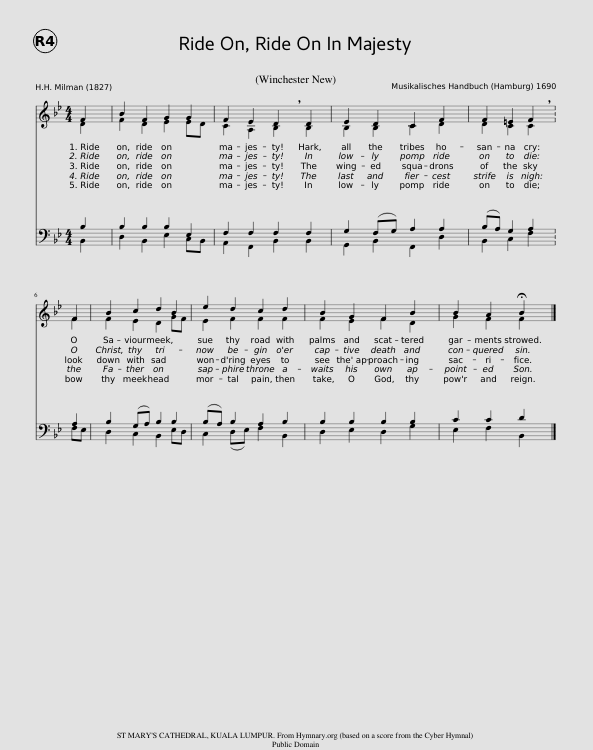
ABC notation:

X:1
%%score ( 1 2 ) ( 3 4 )
L:1/8
M:4/4
I:linebreak $
K:Bb
V:1 treble
V:2 treble
V:3 bass
V:4 bass
V:1
 F2 | B2 F2 G2 G2 | F2 E2 !breath!D2 D2 | E2 D2 C2 F2 | F2 =E2 !breath!F2 |$ %5
 F2 | B2 c2 d2 B2 | e2 d2 c2 d2 | B2 G2 F2 B2 | B2 A2 !fermata!B2 |] %10
V:2
 D2 | F2 D2 E2 ED | C2 A,2 B,2 B,2 | B,2 B,2 C2 D2 | D2 C2 C2 |$ %5
 F2 | F2 E2 D2 GF | E2 F2 F2 F2 | F2 E2 F2 D2 | G2 F2 F2 |] %10
V:3
 B,2 | B,2 B,2 B,2 E,2 | F,2 F,2 F,2 F,2 | G,2 (F,G,) A,2 A,2 | (B,A,) G,2 A,2 |$ %5
 A,2 | B,2 (G,A,) B,2 B,2 | (B,A,) B,2 A,2 B,2 | B,2 B,2 B,2 B,2 | C2 C2 D2 |] %10
V:4
 B,,2 | D,2 B,,2 E,2 C,B,, | A,,2 F,,2 B,,2 B,,2 | G,,2 B,,2 F,,2 D,2 | B,,2 C,2 F,2 |$ %5
 F,E, | D,2 C,2 B,,2 E,D, | C,2 (D,E,) F,2 B,,2 | D,2 E,2 D,2 G,2 | E,2 F,2 B,,2 |] %10
